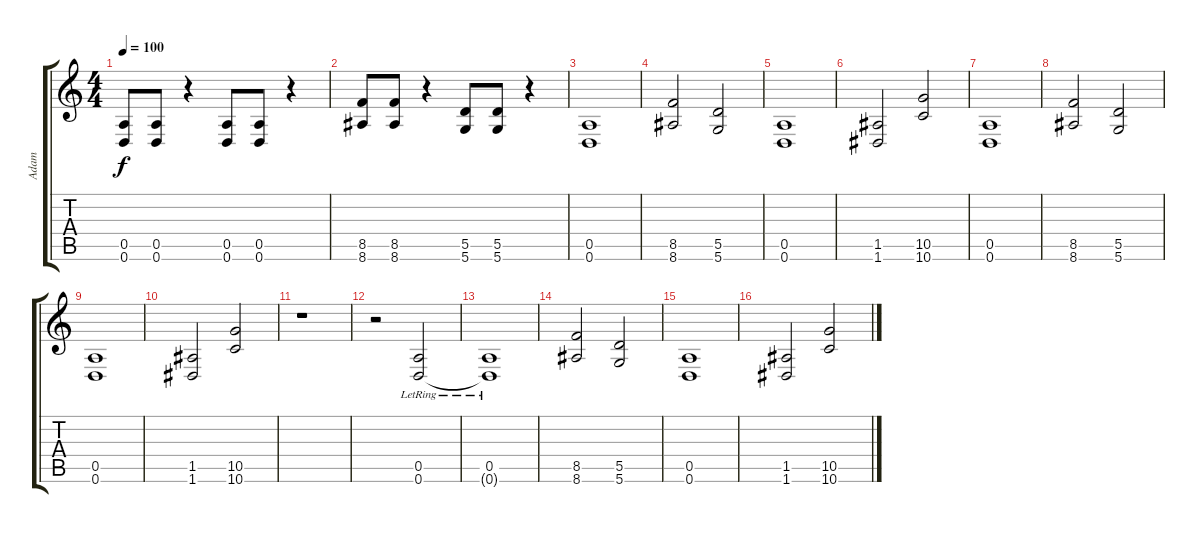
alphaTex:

\track ("Adam" "Adam") {instrument distortionguitar}
\staff {score tabs}
\tuning (E4 B3 G3 D3 A2 D2) {hide}
\ts (4 4)
\tempo 100
\clef g2
\ks c
(0.5 0.6).8{dy f} (0.5 0.6).8 r.4 (0.5 0.6).8 (0.5 0.6).8 r.4 |
(8.5 8.6).8 (8.5 8.6).8 r.4 (5.5 5.6).8 (5.5 5.6).8 r.4 |
(0.5 0.6).1 |
(8.5 8.6).2 (5.5 5.6).2 |
(0.5 0.6).1 |
(1.5 1.6).2 (10.5 10.6).2 |
(0.5 0.6).1 |
(8.5 8.6).2 (5.5 5.6).2 |
(0.5 0.6).1 |
(1.5 1.6).2 (10.5 10.6).2 |
r.1 |
r.2 (0.5{lr} 0.6).2 |
(0.5{lr} 0.6{t}).1 |
(8.5 8.6).2 (5.5 5.6).2 |
(0.5 0.6).1 |
(1.5 1.6).2 (10.5 10.6).2
